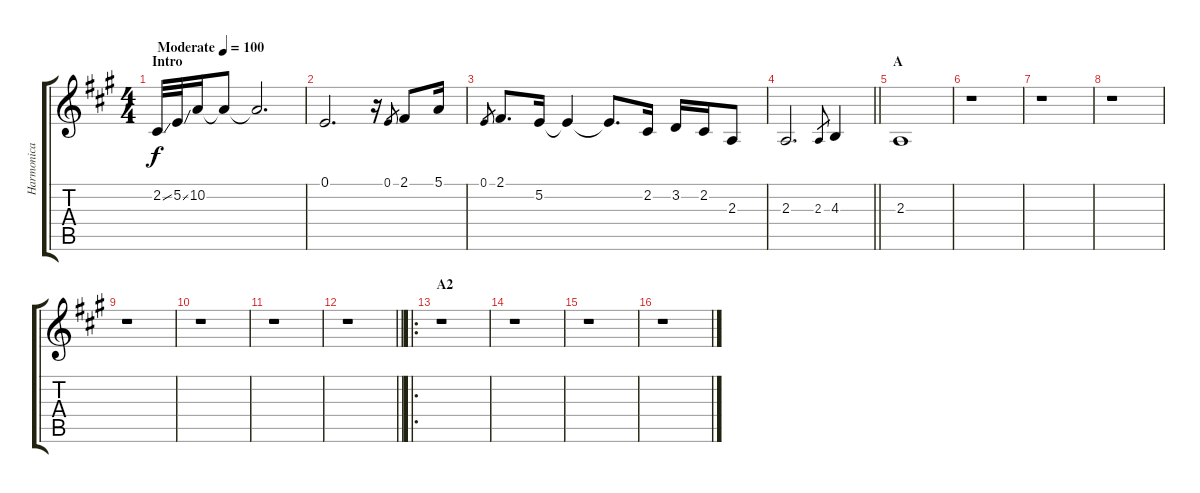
\track ("Harmonica" "Harmonica") {instrument harmonica}
\staff {score tabs}
\tuning (E4 B3 G3 D3 A2 E2) {hide}
\ts (4 4)
\section ("" "Intro")
\tempo (100 "Moderate")
\clef g2
\ks a
2.2{ss}.32{dy f instrument harmonica} 5.2{ss}.32 10.2.16 10.2{t}.8 10.2{t}.2{d} |
0.1.2{d} r.16 0.1.8{gr} 2.1.8 5.1.16 |
0.1.8{gr} 2.1.8{d} 5.2.16 5.2{t}.4 5.2{t}.8{d} 2.2.16 3.2.16 2.2.16 2.3.8 |
\barLineRight lightlight
2.3.2{d} 2.3.8{gr} 4.3.4 |
\section ("" "A")
2.3.1 |
r.1 |
r.1 |
r.1 |
r.1 |
r.1 |
r.1 |
\barLineRight lightlight
r.1 |
\ro
\section ("" "A2")
r.1 |
r.1 |
r.1 |
r.1
